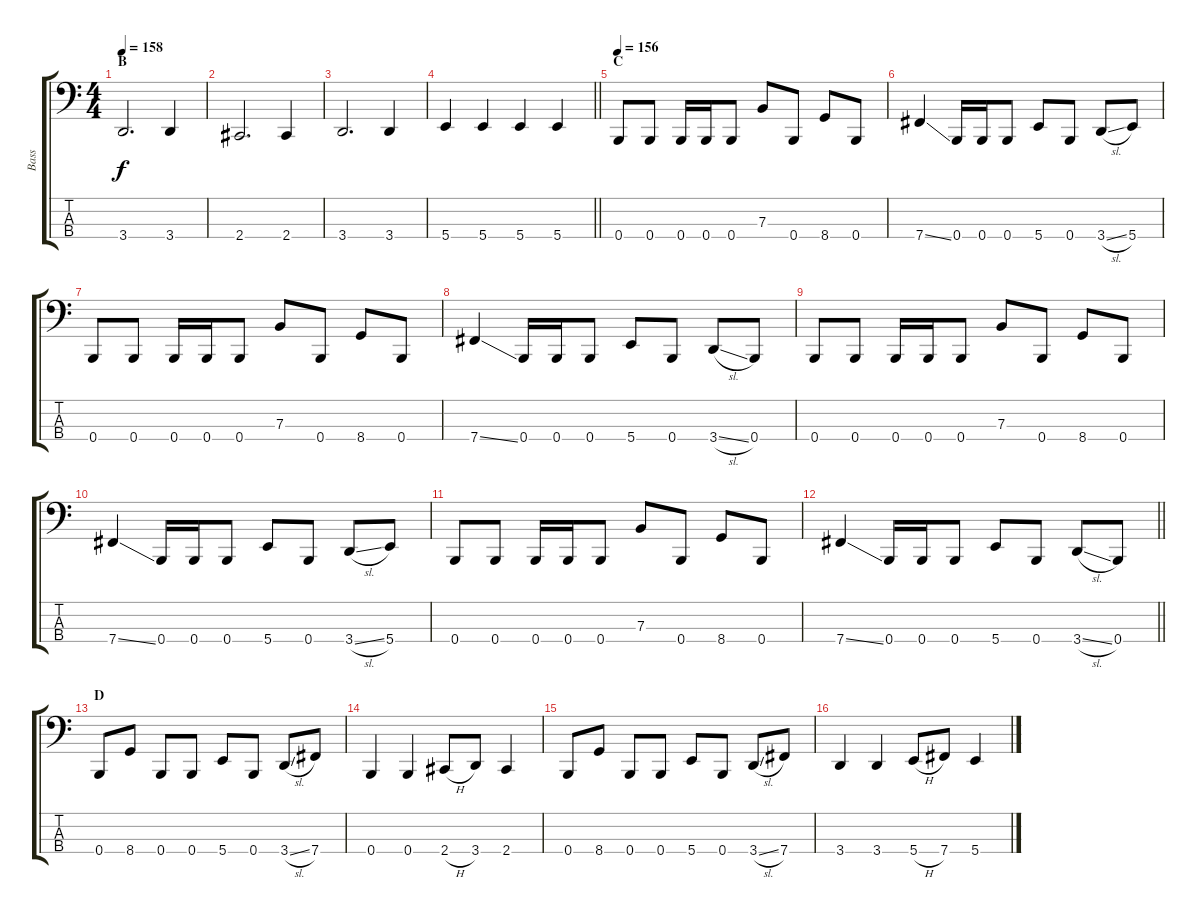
\track ("Bass" "Bass") {instrument electricbasspick}
\staff {score tabs}
\tuning (D2 A1 E1 B0) {hide}
\ts (4 4)
\section ("" "B")
\tempo 158
\clef f4
\ks c
3.4.2{d dy f} 3.4.4 |
2.4.2{d} 2.4.4 |
3.4.2{d} 3.4.4 |
\barLineRight lightlight
5.4.4 5.4.4 5.4.4 5.4.4 |
\section ("" "C")
\tempo 156
0.4.8 0.4.8 0.4.16 0.4.16 0.4.8 7.3.8 0.4.8 8.4.8 0.4.8 |
7.4{ss}.4 0.4.16 0.4.16 0.4.8 5.4.8 0.4.8 3.4{sl}.8 5.4.8 |
0.4.8 0.4.8 0.4.16 0.4.16 0.4.8 7.3.8 0.4.8 8.4.8 0.4.8 |
7.4{ss}.4 0.4.16 0.4.16 0.4.8 5.4.8 0.4.8 3.4{sl}.8 0.4.8 |
0.4.8 0.4.8 0.4.16 0.4.16 0.4.8 7.3.8 0.4.8 8.4.8 0.4.8 |
7.4{ss}.4 0.4.16 0.4.16 0.4.8 5.4.8 0.4.8 3.4{sl}.8 5.4.8 |
0.4.8 0.4.8 0.4.16 0.4.16 0.4.8 7.3.8 0.4.8 8.4.8 0.4.8 |
\barLineRight lightlight
7.4{ss}.4 0.4.16 0.4.16 0.4.8 5.4.8 0.4.8 3.4{sl}.8 0.4.8 |
\section ("" "D")
0.4.8 8.4.8 0.4.8 0.4.8 5.4.8 0.4.8 3.4{sl}.8 7.4.8 |
0.4.4 0.4.4 2.4{h}.8 3.4.8 2.4.4 |
0.4.8 8.4.8 0.4.8 0.4.8 5.4.8 0.4.8 3.4{sl}.8 7.4.8 |
3.4.4 3.4.4 5.4{h}.8 7.4.8 5.4.4
